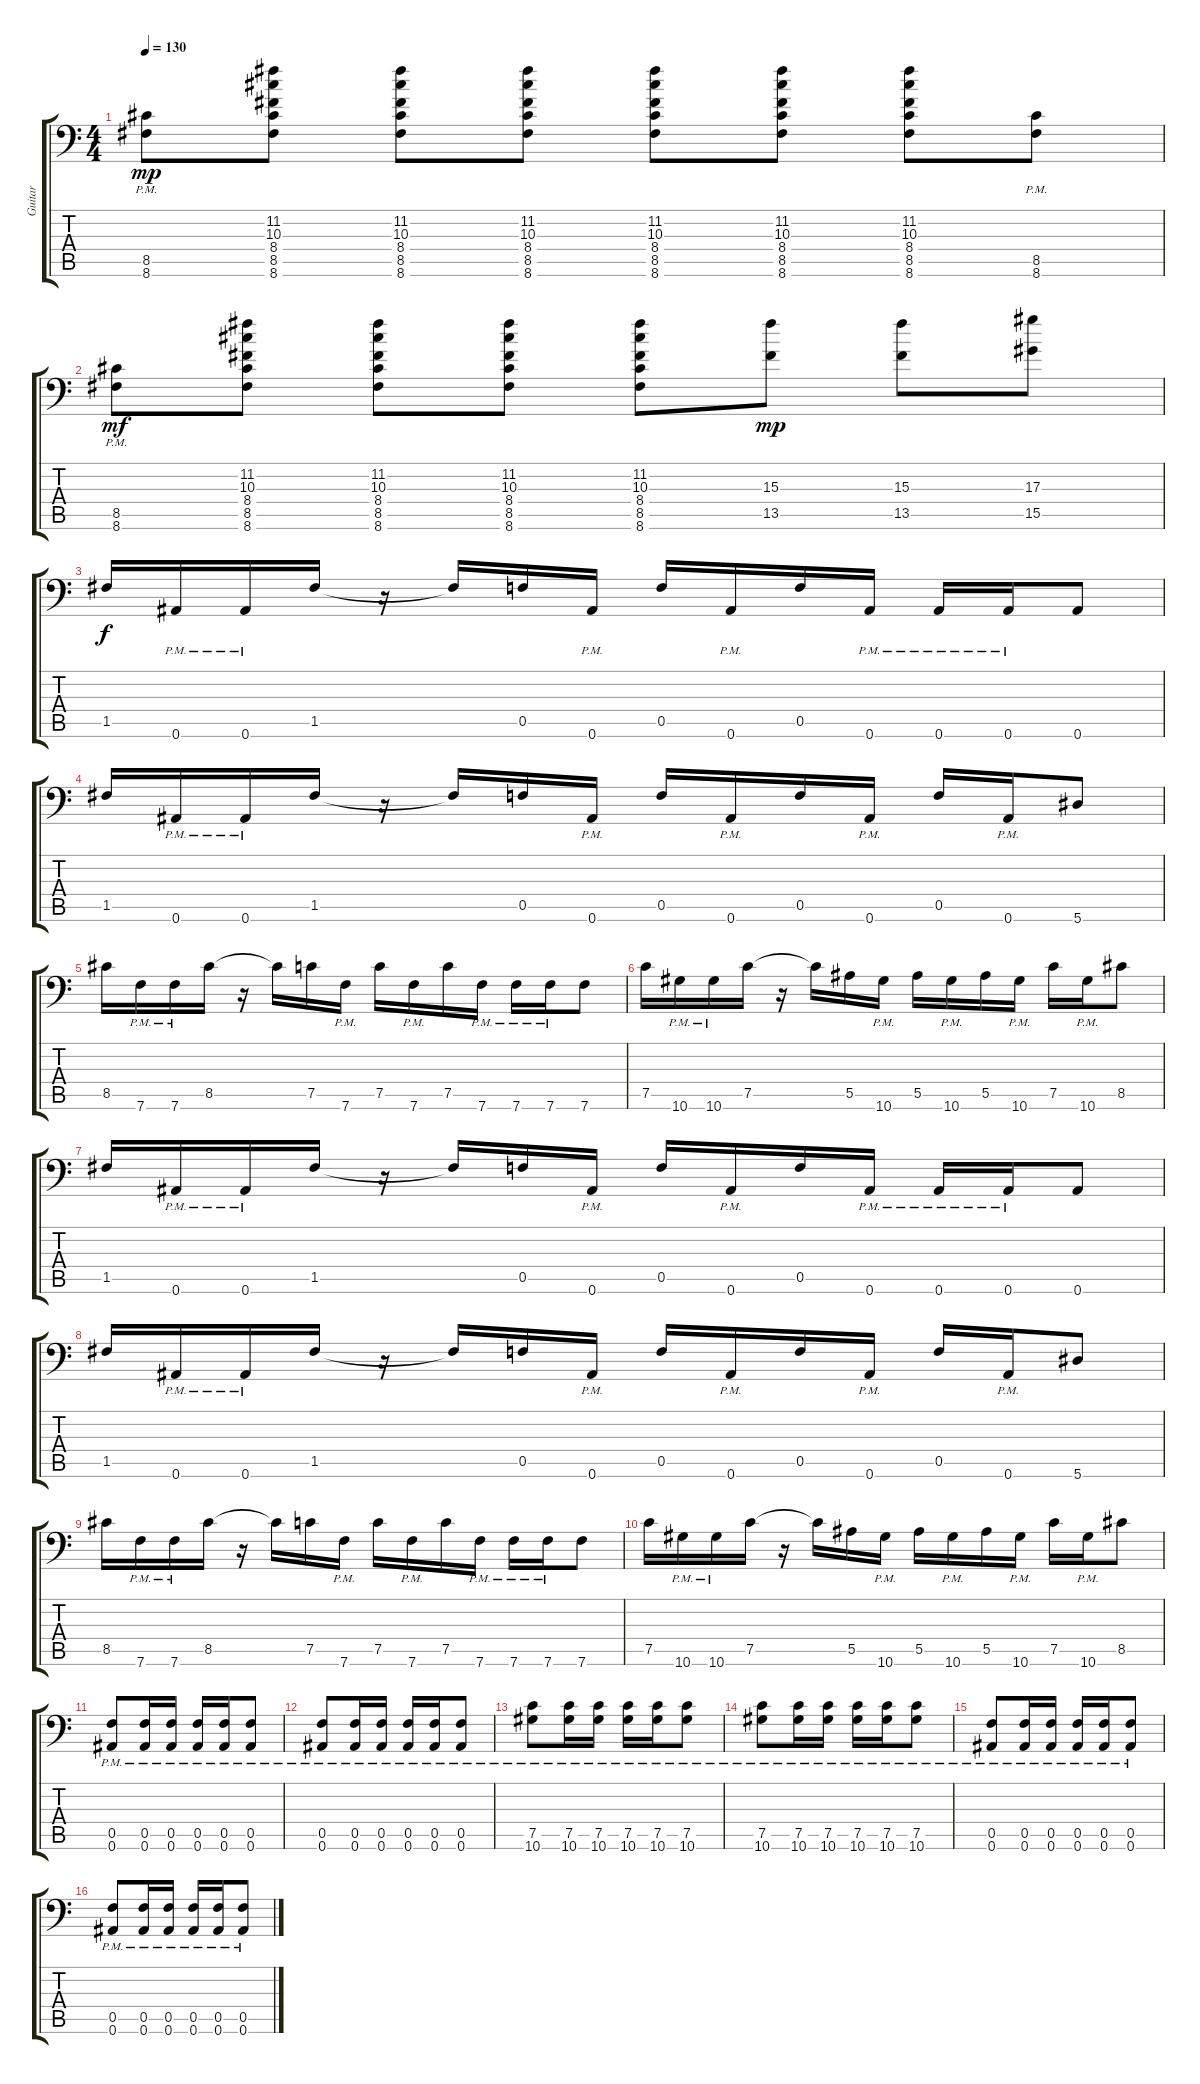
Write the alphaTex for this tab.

\track ("Guitar" "Guitar") {instrument distortionguitar}
\staff {score tabs}
\tuning (C4 G3 Eb3 Bb2 F2 Bb1) {hide}
\ts (4 4)
\tempo 130
\clef f4
\ks c
(8.5{pm} 8.6{pm}).8{dy mp} (11.2 10.3 8.4 8.5 8.6).8 (11.2 10.3 8.4 8.5 8.6).8 (11.2 10.3 8.4 8.5 8.6).8 (11.2 10.3 8.4 8.5 8.6).8 (11.2 10.3 8.4 8.5 8.6).8 (11.2 10.3 8.4 8.5 8.6).8 (8.5{pm} 8.6{pm}).8 |
(8.5{pm} 8.6{pm}).8{dy mf} (11.2 10.3 8.4 8.5 8.6).8 (11.2 10.3 8.4 8.5 8.6).8 (11.2 10.3 8.4 8.5 8.6).8 (11.2 10.3 8.4 8.5 8.6).8 (15.3 13.5).8{dy mp} (15.3 13.5).8 (17.3 15.5).8 |
1.5.16{dy f} 0.6{pm}.16 0.6{pm}.16 1.5.16 r.16 1.5{t}.16 0.5.16 0.6{pm}.16 0.5.16 0.6{pm}.16 0.5.16 0.6{pm}.16 0.6{pm}.16 0.6{pm}.16 0.6.8 |
1.5.16 0.6{pm}.16 0.6{pm}.16 1.5.16 r.16 1.5{t}.16 0.5.16 0.6{pm}.16 0.5.16 0.6{pm}.16 0.5.16 0.6{pm}.16 0.5.16 0.6{pm}.16 5.6.8 |
8.5.16 7.6{pm}.16 7.6{pm}.16 8.5.16 r.16 8.5{t}.16 7.5.16 7.6{pm}.16 7.5.16 7.6{pm}.16 7.5.16 7.6{pm}.16 7.6{pm}.16 7.6{pm}.16 7.6.8 |
7.5.16 10.6{pm}.16 10.6{pm}.16 7.5.16 r.16 7.5{t}.16 5.5.16 10.6{pm}.16 5.5.16 10.6{pm}.16 5.5.16 10.6{pm}.16 7.5.16 10.6{pm}.16 8.5.8 |
1.5.16 0.6{pm}.16 0.6{pm}.16 1.5.16 r.16 1.5{t}.16 0.5.16 0.6{pm}.16 0.5.16 0.6{pm}.16 0.5.16 0.6{pm}.16 0.6{pm}.16 0.6{pm}.16 0.6.8 |
1.5.16 0.6{pm}.16 0.6{pm}.16 1.5.16 r.16 1.5{t}.16 0.5.16 0.6{pm}.16 0.5.16 0.6{pm}.16 0.5.16 0.6{pm}.16 0.5.16 0.6{pm}.16 5.6.8 |
8.5.16 7.6{pm}.16 7.6{pm}.16 8.5.16 r.16 8.5{t}.16 7.5.16 7.6{pm}.16 7.5.16 7.6{pm}.16 7.5.16 7.6{pm}.16 7.6{pm}.16 7.6{pm}.16 7.6.8 |
7.5.16 10.6{pm}.16 10.6{pm}.16 7.5.16 r.16 7.5{t}.16 5.5.16 10.6{pm}.16 5.5.16 10.6{pm}.16 5.5.16 10.6{pm}.16 7.5.16 10.6{pm}.16 8.5.8 |
(0.5{pm} 0.6{pm}).8 (0.5{pm} 0.6{pm}).16 (0.5{pm} 0.6{pm}).16 (0.5{pm} 0.6{pm}).16 (0.5{pm} 0.6{pm}).16 (0.5{pm} 0.6{pm}).8 |
(0.5{pm} 0.6{pm}).8 (0.5{pm} 0.6{pm}).16 (0.5{pm} 0.6{pm}).16 (0.5{pm} 0.6{pm}).16 (0.5{pm} 0.6{pm}).16 (0.5{pm} 0.6{pm}).8 |
(7.5{pm} 10.6{pm}).8 (7.5{pm} 10.6{pm}).16 (7.5{pm} 10.6{pm}).16 (7.5{pm} 10.6{pm}).16 (7.5{pm} 10.6{pm}).16 (7.5{pm} 10.6{pm}).8 |
(7.5{pm} 10.6{pm}).8 (7.5{pm} 10.6{pm}).16 (7.5{pm} 10.6{pm}).16 (7.5{pm} 10.6{pm}).16 (7.5{pm} 10.6{pm}).16 (7.5{pm} 10.6{pm}).8 |
(0.5{pm} 0.6{pm}).8 (0.5{pm} 0.6{pm}).16 (0.5{pm} 0.6{pm}).16 (0.5{pm} 0.6{pm}).16 (0.5{pm} 0.6{pm}).16 (0.5{pm} 0.6{pm}).8 |
(0.5{pm} 0.6{pm}).8 (0.5{pm} 0.6{pm}).16 (0.5{pm} 0.6{pm}).16 (0.5{pm} 0.6{pm}).16 (0.5{pm} 0.6{pm}).16 (0.5{pm} 0.6{pm}).8
